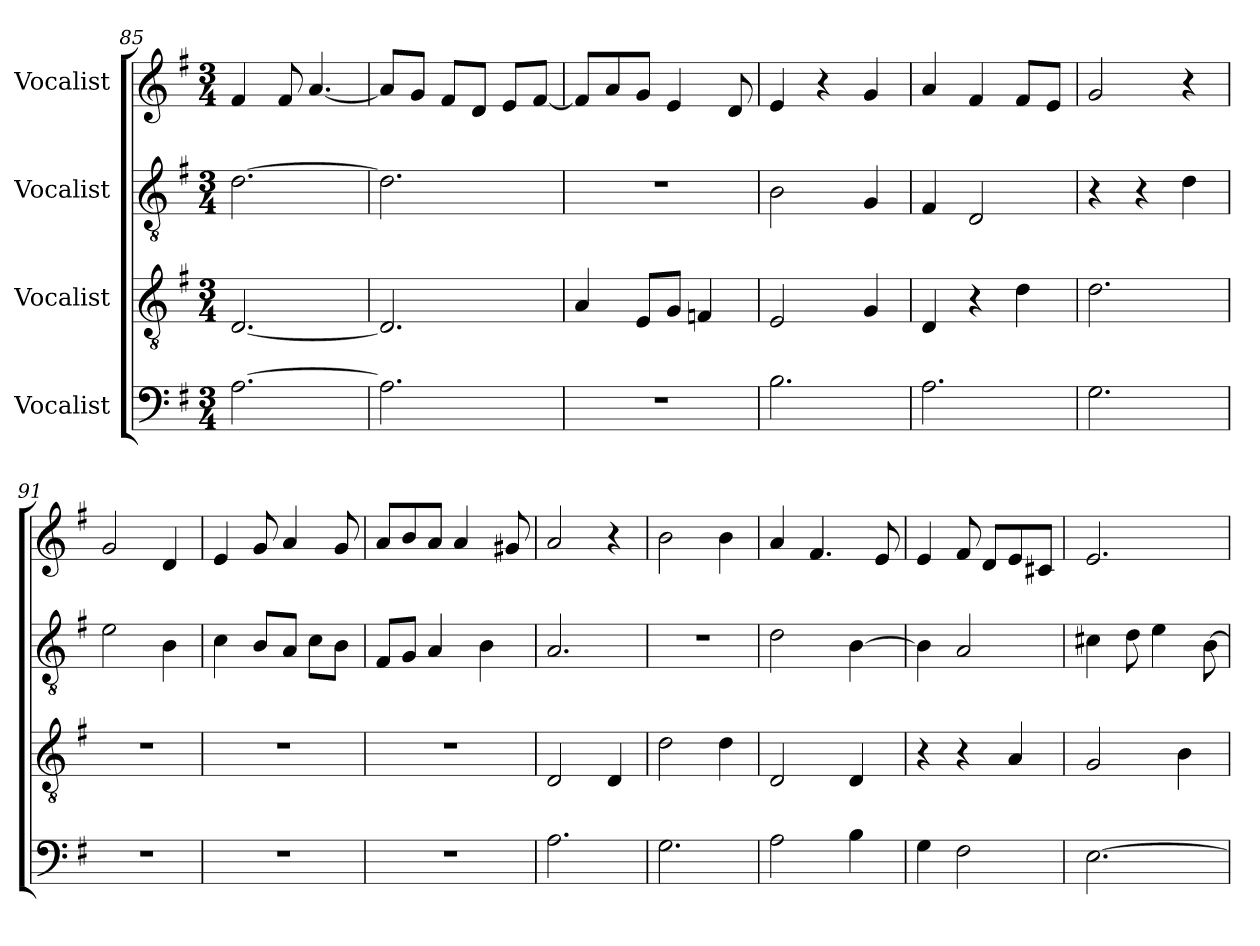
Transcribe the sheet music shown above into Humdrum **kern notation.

**kern	**kern	**kern	**kern
*part4	*part3	*part2	*part1
*staff4	*staff3	*staff2	*staff1
*I"Vocalist	*I"Vocalist	*I"Vocalist	*I"Vocalist
*clefF4	*clefGv2	*clefGv2	*clefG2
*k[f#]	*k[f#]	*k[f#]	*k[f#]
*M3/4	*M3/4	*M3/4	*M3/4
=85	=85	=85	=85
[2.A\	[2.D/	[2.d\	4f#/
.	.	.	8f#/
.	.	.	[4.a/
=86	=86	=86	=86
2.A\]	2.D/]	2.d\]	8a/L]
.	.	.	8g/J
.	.	.	8f#/L
.	.	.	8d/J
.	.	.	8e/L
.	.	.	[8f#/J
=87	=87	=87	=87
2.r	4A/	2.r	8f#/L]
.	.	.	8a/
.	8E/L	.	8g/J
.	8G/J	.	4e/
.	4Fn/	.	.
.	.	.	8d/
=88	=88	=88	=88
2.B\	2E/	2B\	4e/
.	.	.	4r
.	4G/	4G/	4g/
=89	=89	=89	=89
2.A\	4D/	4F#/	4a/
.	4r	2D/	4f#/
.	4d\	.	8f#/L
.	.	.	8e/J
=90	=90	=90	=90
2.G\	2.d\	4r	2g/
.	.	4r	.
.	.	4d\	4r
=91	=91	=91	=91
2.r	2.r	2e\	2g/
.	.	4B\	4d/
=92	=92	=92	=92
2.r	2.r	4c\	4e/
.	.	8B/L	8g/
.	.	8A/J	4a/
.	.	8c\L	.
.	.	8B\J	8g/
=93	=93	=93	=93
2.r	2.r	8F#/L	8a/L
.	.	8G/J	8b/
.	.	4A/	8a/J
.	.	.	4a/
.	.	4B\	.
.	.	.	8g#X/
=94	=94	=94	=94
2.A\	2D/	2.A/	2a/
.	4D/	.	4r
=95	=95	=95	=95
2.G\	2d\	2.r	2b\
.	4d\	.	4b\
=96	=96	=96	=96
2A\	2D/	2d\	4a/
.	.	.	4.f#/
4B\	4D/	[4B\	.
.	.	.	8e/
=97	=97	=97	=97
4G\	4r	4B\]	4e/
2F#\	4r	2A/	8f#/
.	.	.	8d/L
.	4A/	.	8e/
.	.	.	8c#X/J
=98	=98	=98	=98
[2.E\	2G/	4c#X\	2.e/
.	.	8d\	.
.	.	4e\	.
.	4B\	.	.
.	.	[8B\	.
=	=	=	=
*-	*-	*-	*-
